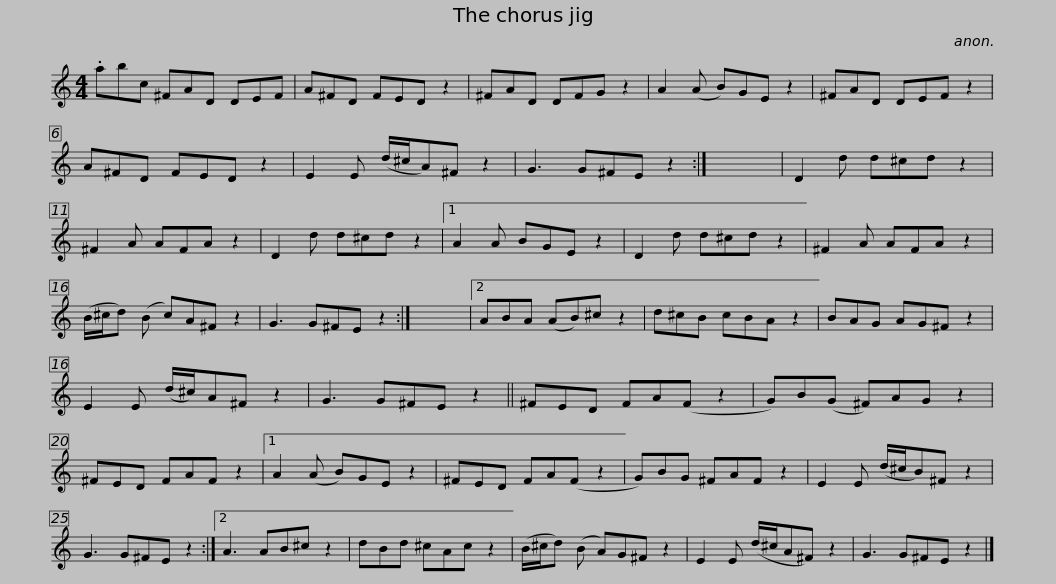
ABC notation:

X:1
L:1/8
M:4/4
I:linebreak $
K:C
V:1 treble
V:1
 .abc ^FAD DEF | A^FD FED z2 | ^FAD DFG z2 | A2 (A B)GE z2 | ^FAD DEF z2 | %5
 A^FD FED z2 |$ E2 E (d/^c/A)^F z2 | G3 G^FE z2 :| x8 | D2 d d^cd z2 | %10
 ^F2 A AFA z2 | D2 d d^cd z2 |1 A2 A BGE z2 |$ D2 d d^cd z2 | ^F2 A AFA z2 | %15
 (B/^c/d) (B c)A^F z2 | G3 G^FE z2 :| x8 |2 ABA (AB)^c z2 | d^cB cBA z2 |$ %20
 BAG AG^F z2 | E2 E (d/^c/)A^F z2 | G3 G^FE z2 || ^FED FA(F z2 | G)B(G ^F)AG z2 | %25
 ^FED FAF z2 |1$ A2 (A B)GE z2 | ^FED FA(F z2 | G)BG ^FAF z2 | E2 E (d/^c/B)^F z2 | %30
 G3 G^FE z2 :|2 A3 AB^c z2 |$ dBd ^cAc z2 | (B/^c/d) (B A)G^F z2 | E2 E (d/^c/A^F) z2 | %35
 G3 G^FE z2 |] %36
